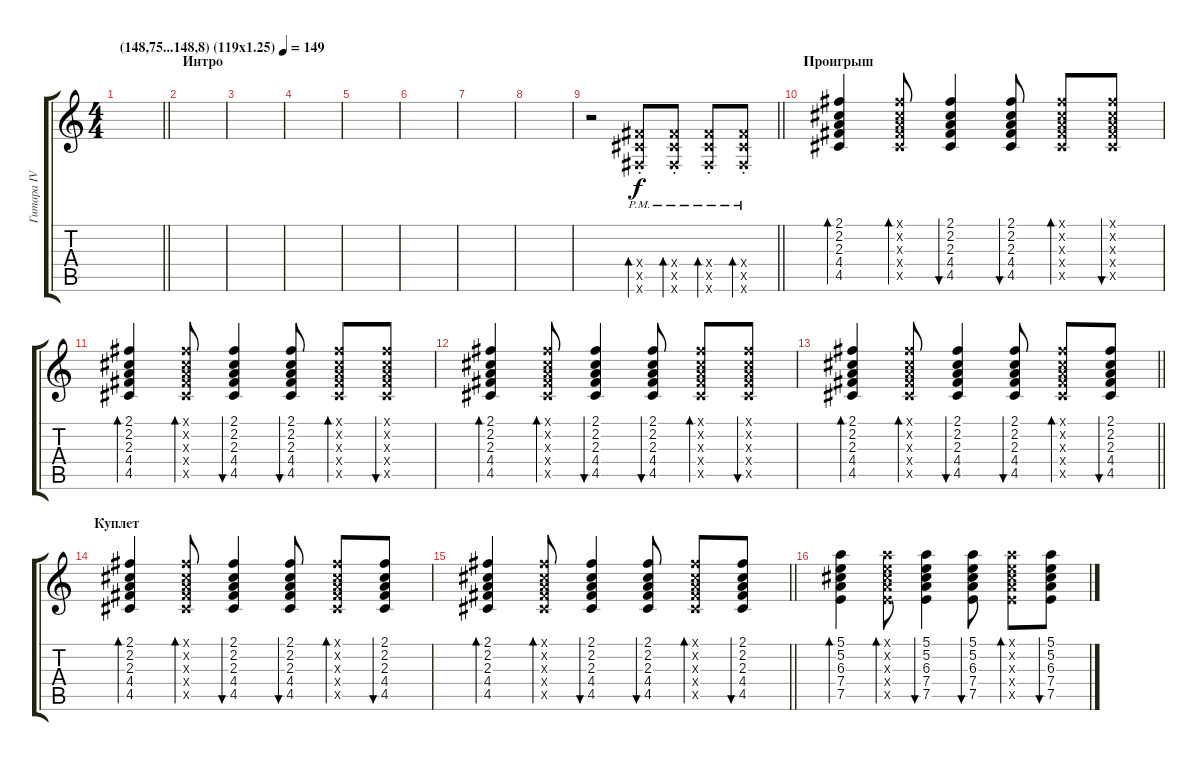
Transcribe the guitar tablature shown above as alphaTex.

\track ("Гитара IV" "Гитара IV") {instrument electricguitarclean}
\staff {score tabs}
\tuning (E4 B3 G3 D3 A2 E2) {hide}
\ts (4 4)
\tempo (149 "(148,75...148,8) (119x1.25)")
\clef g2
\barLineRight lightlight
\ks c
|
\section ("" "Интро")
|
|
|
|
|
|
|
\barLineRight lightlight
r.2 (4.4{pm st x} 4.5{pm st x} 2.6{pm st x}).8{bd 60} (4.4{pm st x} 4.5{pm st x} 2.6{pm st x}).8{bd 60} (4.4{pm st x} 4.5{pm st x} 2.6{pm st x}).8{bd 60} (4.4{pm st x} 4.5{pm st x} 2.6{pm st x}).8{bd 60} |
\section ("" "Проигрыш")
(2.1 2.2 2.3 4.4 4.5).4{bd 60 dy f} (2.1{x} 2.2{x} 2.3{x} 4.4{x} 4.5{x}).8{bd 60} (2.1 2.2 2.3 4.4 4.5).4{bu 60} (2.1 2.2 2.3 4.4 4.5).8{bu 60} (2.1{x} 2.2{x} 2.3{x} 4.4{x} 4.5{x}).8{bd 60} (2.1{x} 2.2{x} 2.3{x} 4.4{x} 4.5{x}).8{bu 60} |
(2.1 2.2 2.3 4.4 4.5).4{bd 60} (2.1{x} 2.2{x} 2.3{x} 4.4{x} 4.5{x}).8{bd 60} (2.1 2.2 2.3 4.4 4.5).4{bu 60} (2.1 2.2 2.3 4.4 4.5).8{bu 60} (2.1{x} 2.2{x} 2.3{x} 4.4{x} 4.5{x}).8{bd 60} (2.1{x} 2.2{x} 2.3{x} 4.4{x} 4.5{x}).8{bu 60} |
(2.1 2.2 2.3 4.4 4.5).4{bd 60} (2.1{x} 2.2{x} 2.3{x} 4.4{x} 4.5{x}).8{bd 60} (2.1 2.2 2.3 4.4 4.5).4{bu 60} (2.1 2.2 2.3 4.4 4.5).8{bu 60} (2.1{x} 2.2{x} 2.3{x} 4.4{x} 4.5{x}).8{bd 60} (2.1{x} 2.2{x} 2.3{x} 4.4{x} 4.5{x}).8{bu 60} |
\barLineRight lightlight
(2.1 2.2 2.3 4.4 4.5).4{bd 60} (2.1{x} 2.2{x} 2.3{x} 4.4{x} 4.5{x}).8{bd 60} (2.1 2.2 2.3 4.4 4.5).4{bu 60} (2.1 2.2 2.3 4.4 4.5).8{bu 60} (2.1{x} 2.2{x} 2.3{x} 4.4{x} 4.5{x}).8{bd 60} (2.1 2.2 2.3 4.4 4.5).8{bu 60} |
\section ("" "Куплет")
(2.1 2.2 2.3 4.4 4.5).4{bd 60} (2.1{x} 2.2{x} 2.3{x} 4.4{x} 4.5{x}).8{bd 60} (2.1 2.2 2.3 4.4 4.5).4{bu 60} (2.1 2.2 2.3 4.4 4.5).8{bu 60} (2.1{x} 2.2{x} 2.3{x} 4.4{x} 4.5{x}).8{bd 60} (2.1 2.2 2.3 4.4 4.5).8{bu 60} |
\barLineRight lightlight
(2.1 2.2 2.3 4.4 4.5).4{bd 60} (2.1{x} 2.2{x} 2.3{x} 4.4{x} 4.5{x}).8{bd 60} (2.1 2.2 2.3 4.4 4.5).4{bu 60} (2.1 2.2 2.3 4.4 4.5).8{bu 60} (2.1{x} 2.2{x} 2.3{x} 4.4{x} 4.5{x}).8{bd 60} (2.1 2.2 2.3 4.4 4.5).8{bu 60} |
(5.1 5.2 6.3 7.4 7.5).4{bd 60} (5.1{x} 5.2{x} 6.3{x} 7.4{x} 7.5{x}).8{bd 60} (5.1 5.2 6.3 7.4 7.5).4{bu 60} (5.1 5.2 6.3 7.4 7.5).8{bu 60} (5.1{x} 5.2{x} 6.3{x} 7.4{x} 7.5{x}).8{bd 60} (5.1 5.2 6.3 7.4 7.5).8{bu 60}
